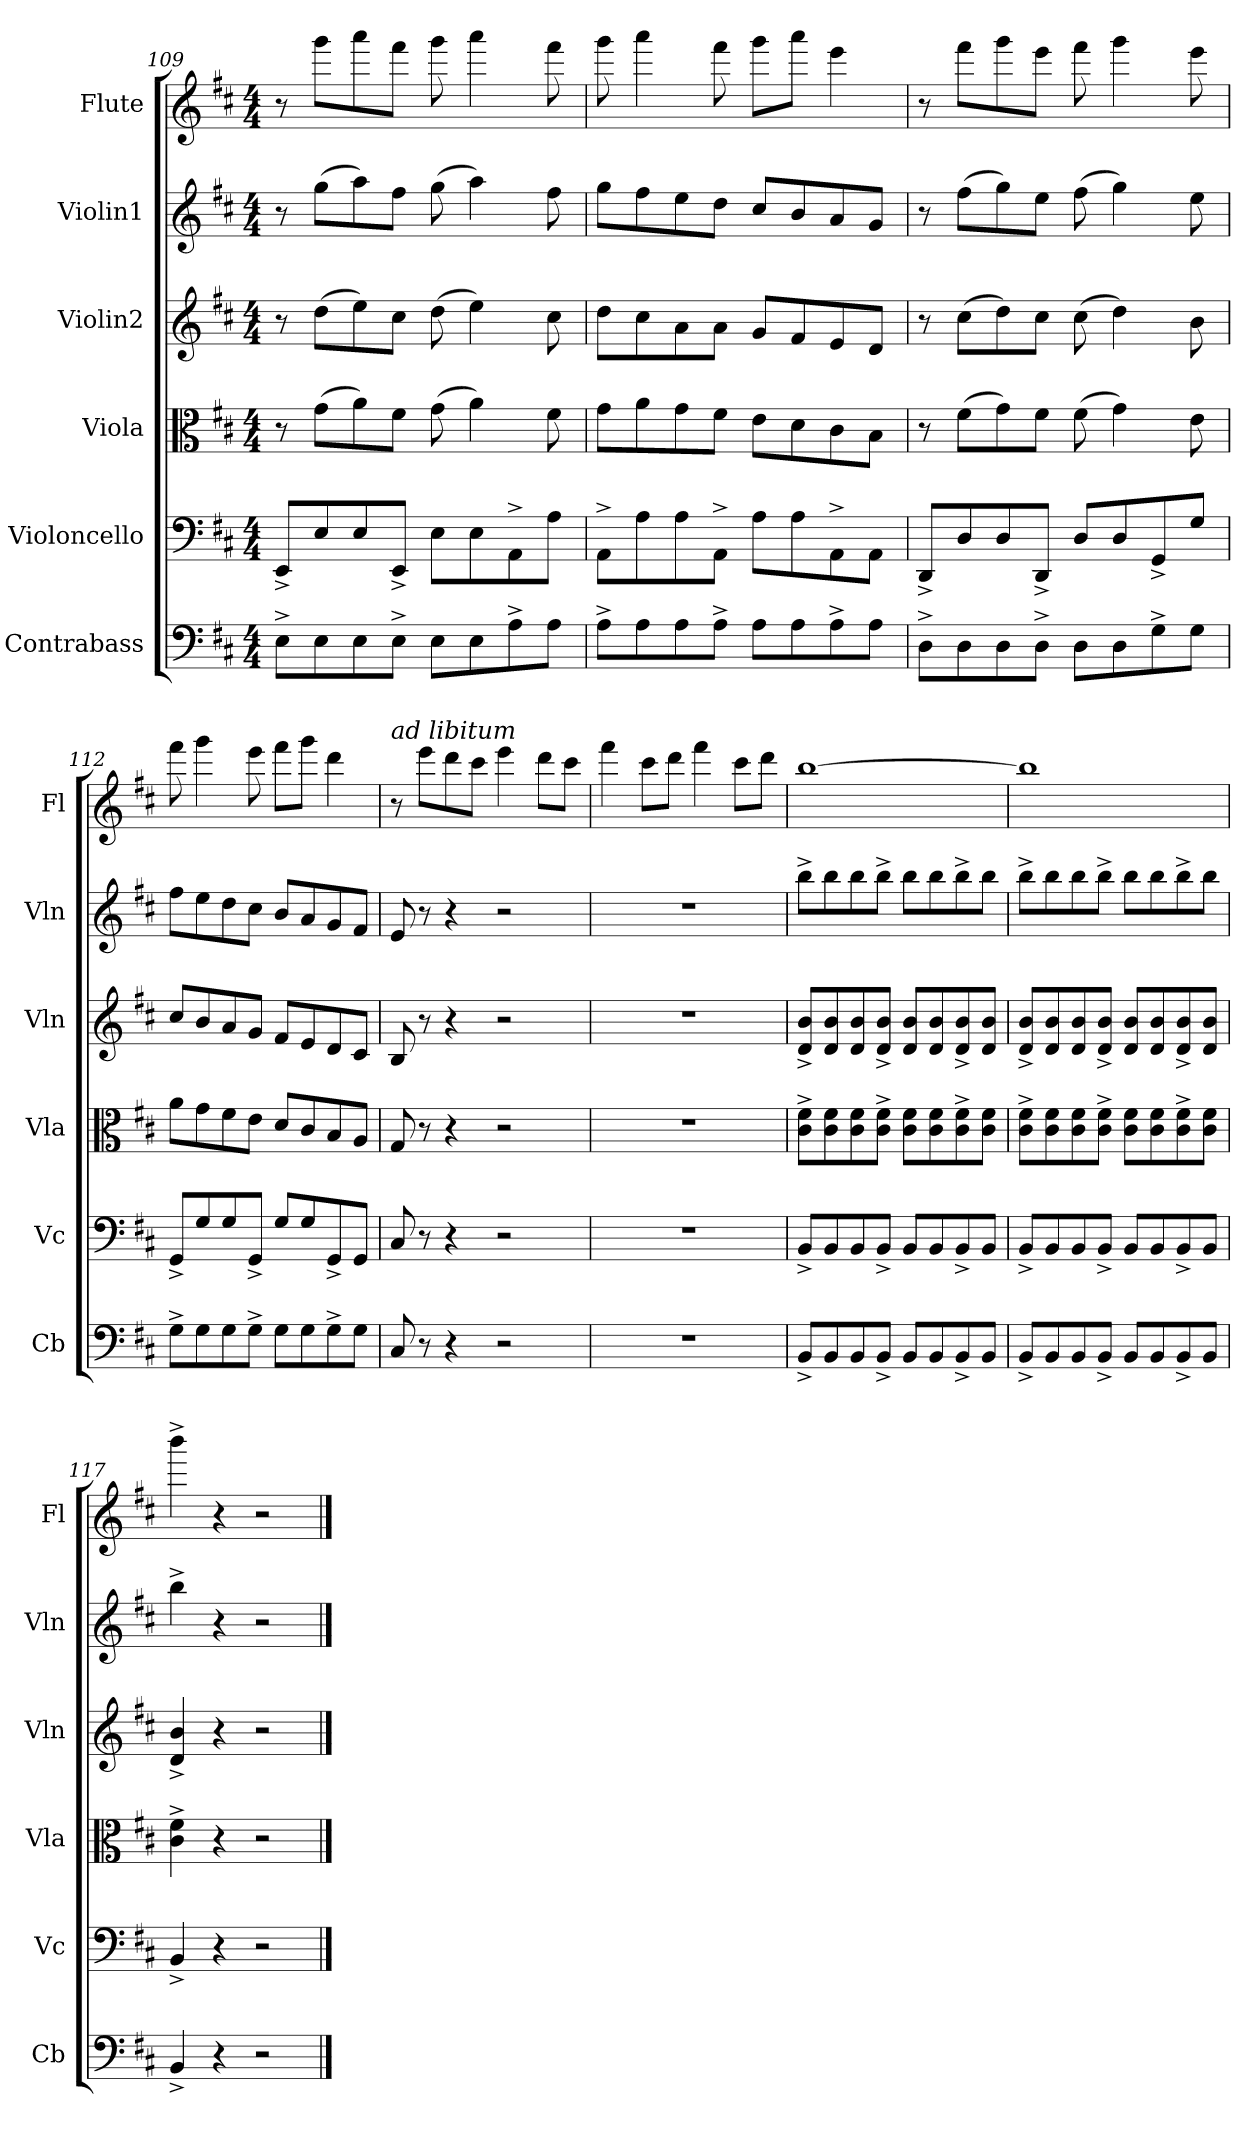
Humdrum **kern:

**kern	**kern	**kern	**kern	**kern	**kern
*part6	*part5	*part4	*part3	*part2	*part1
*staff6	*staff5	*staff4	*staff3	*staff2	*staff1
*I"Contrabass	*I"Violoncello	*I"Viola	*I"Violin2	*I"Violin1	*I"Flute
*I'Cb	*I'Vc	*I'Vla	*I'Vln	*I'Vln	*I'Fl
!!LO:PB:g=z
*clefF4	*clefF4	*clefC3	*clefG2	*clefG2	*clefG2
*ITrd7c12	*	*	*	*	*
*k[f#c#]	*k[f#c#]	*k[f#c#]	*k[f#c#]	*k[f#c#]	*k[f#c#]
*M4/4	*M4/4	*M4/4	*M4/4	*M4/4	*M4/4
=109	=109	=109	=109	=109	=109
8EE^\L	8EE^/L	8r	8r	8r	8r
8EE\	8E/	(>8g\L	(>8dd\L	(>8gg\L	8ggg\L
8EE\	8E/	8a\)	8ee\)	8aa\)	8aaa\
8EE^\J	8EE^/J	8f#\J	8cc#\J	8ff#\J	8fff#\J
8EE\L	8E\L	(>8g\	(>8dd\	(>8gg\	8ggg\
8EE\	8E\	4a\)	4ee\)	4aa\)	4aaa\
8AA^\	8AA^\	.	.	.	.
8AA\J	8A\J	8f#\	8cc#\	8ff#\	8fff#\
=110	=110	=110	=110	=110	=110
8AA^\L	8AA^\L	8g\L	8dd\L	8gg\L	8ggg\
8AA\	8A\	8a\	8cc#\	8ff#\	4aaa\
8AA\	8A\	8g\	8a\	8ee\	.
8AA^\J	8AA^\J	8f#\J	8a\J	8dd\J	8fff#\
8AA\L	8A\L	8e\L	8g/L	8cc#/L	8ggg\L
8AA\	8A\	8d\	8f#/	8b/	8aaa\J
8AA^\	8AA^\	8c#\	8e/	8a/	4eee\
8AA\J	8AA\J	8B\J	8d/J	8g/J	.
=111	=111	=111	=111	=111	=111
8DD^\L	8DD^/L	8r	8r	8r	8r
8DD\	8D/	(>8f#\L	(>8cc#\L	(>8ff#\L	8fff#\L
8DD\	8D/	8g\)	8dd\)	8gg\)	8ggg\
8DD^\J	8DD^/J	8f#\J	8cc#\J	8ee\J	8eee\J
8DD\L	8D/L	(>8f#\	(>8cc#\	(>8ff#\	8fff#\
8DD\	8D/	4g\)	4dd\)	4gg\)	4ggg\
8GG^\	8GG^/	.	.	.	.
8GG\J	8G/J	8e\	8b\	8ee\	8eee\
=112	=112	=112	=112	=112	=112
8GG^\L	8GG^/L	8a\L	8cc#/L	8ff#\L	8fff#\
8GG\	8G/	8g\	8b/	8ee\	4ggg\
8GG\	8G/	8f#\	8a/	8dd\	.
8GG^\J	8GG^/J	8e\J	8g/J	8cc#\J	8eee\
8GG\L	8G/L	8d/L	8f#/L	8b/L	8fff#\L
8GG\	8G/	8c#/	8e/	8a/	8ggg\J
8GG^\	8GG^/	8B/	8d/	8g/	4ddd\
8GG\J	8GG/J	8A/J	8c#/J	8f#/J	.
=113	=113	=113	=113	=113	=113
!	!	!	!	!	!LO:TX:a:i:t=ad libitum
8CC#/	8C#/	8G/	8B/	8e/	8r
8r	8r	8r	8r	8r	8eee\L
4r	4r	4r	4r	4r	8ddd\
.	.	.	.	.	8ccc#\J
2r	2r	2r	2r	2r	4eee\
.	.	.	.	.	8ddd\L
.	.	.	.	.	8ccc#\J
!!LO:LB:g=z
=114	=114	=114	=114	=114	=114
1r	1r	1r	1r	1r	4fff#\
.	.	.	.	.	8ccc#\L
.	.	.	.	.	8ddd\J
.	.	.	.	.	4fff#\
.	.	.	.	.	8ccc#Z\L
.	.	.	.	.	8ddd\J
=115	=115	=115	=115	=115	=115
8BBB^/L	8BB^/L	8c#\^ 8f#\^L	8d/^ 8b/^L	8bb^\L	[1bb
8BBB/	8BB/	8c#\ 8f#\	8d/ 8b/	8bb\	.
8BBB/	8BB/	8c#\ 8f#\	8d/ 8b/	8bb\	.
8BBB^/J	8BB^/J	8c#\^ 8f#\^J	8d/^ 8b/^J	8bb^\J	.
8BBB/L	8BB/L	8c#\ 8f#\L	8d/ 8b/L	8bb\L	.
8BBB/	8BB/	8c#\ 8f#\	8d/ 8b/	8bb\	.
8BBB^/	8BB^/	8c#\^ 8f#\^	8d/^ 8b/^	8bb^\	.
8BBB/J	8BB/J	8c#\ 8f#\J	8d/ 8b/J	8bb\J	.
=116	=116	=116	=116	=116	=116
8BBB^/L	8BB^/L	8c#\^ 8f#\^L	8d/^ 8b/^L	8bb^\L	1bb]
8BBB/	8BB/	8c#\ 8f#\	8d/ 8b/	8bb\	.
8BBB/	8BB/	8c#\ 8f#\	8d/ 8b/	8bb\	.
8BBB^/J	8BB^/J	8c#\^ 8f#\^J	8d/^ 8b/^J	8bb^\J	.
8BBB/L	8BB/L	8c#\ 8f#\L	8d/ 8b/L	8bb\L	.
8BBB/	8BB/	8c#\ 8f#\	8d/ 8b/	8bb\	.
8BBB^/	8BB^/	8c#\^ 8f#\^	8d/^ 8b/^	8bb^\	.
8BBB/J	8BB/J	8c#\ 8f#\J	8d/ 8b/J	8bb\J	.
=117	=117	=117	=117	=117	=117
4BBB^/	4BB^/	4c#\^ 4f#\^	4d/^ 4b/^	4bb^\	4bbb^\
4r	4r	4r	4r	4r	4r
2r	2r	2r	2r	2r	2r
==	==	==	==	==	==
*-	*-	*-	*-	*-	*-
